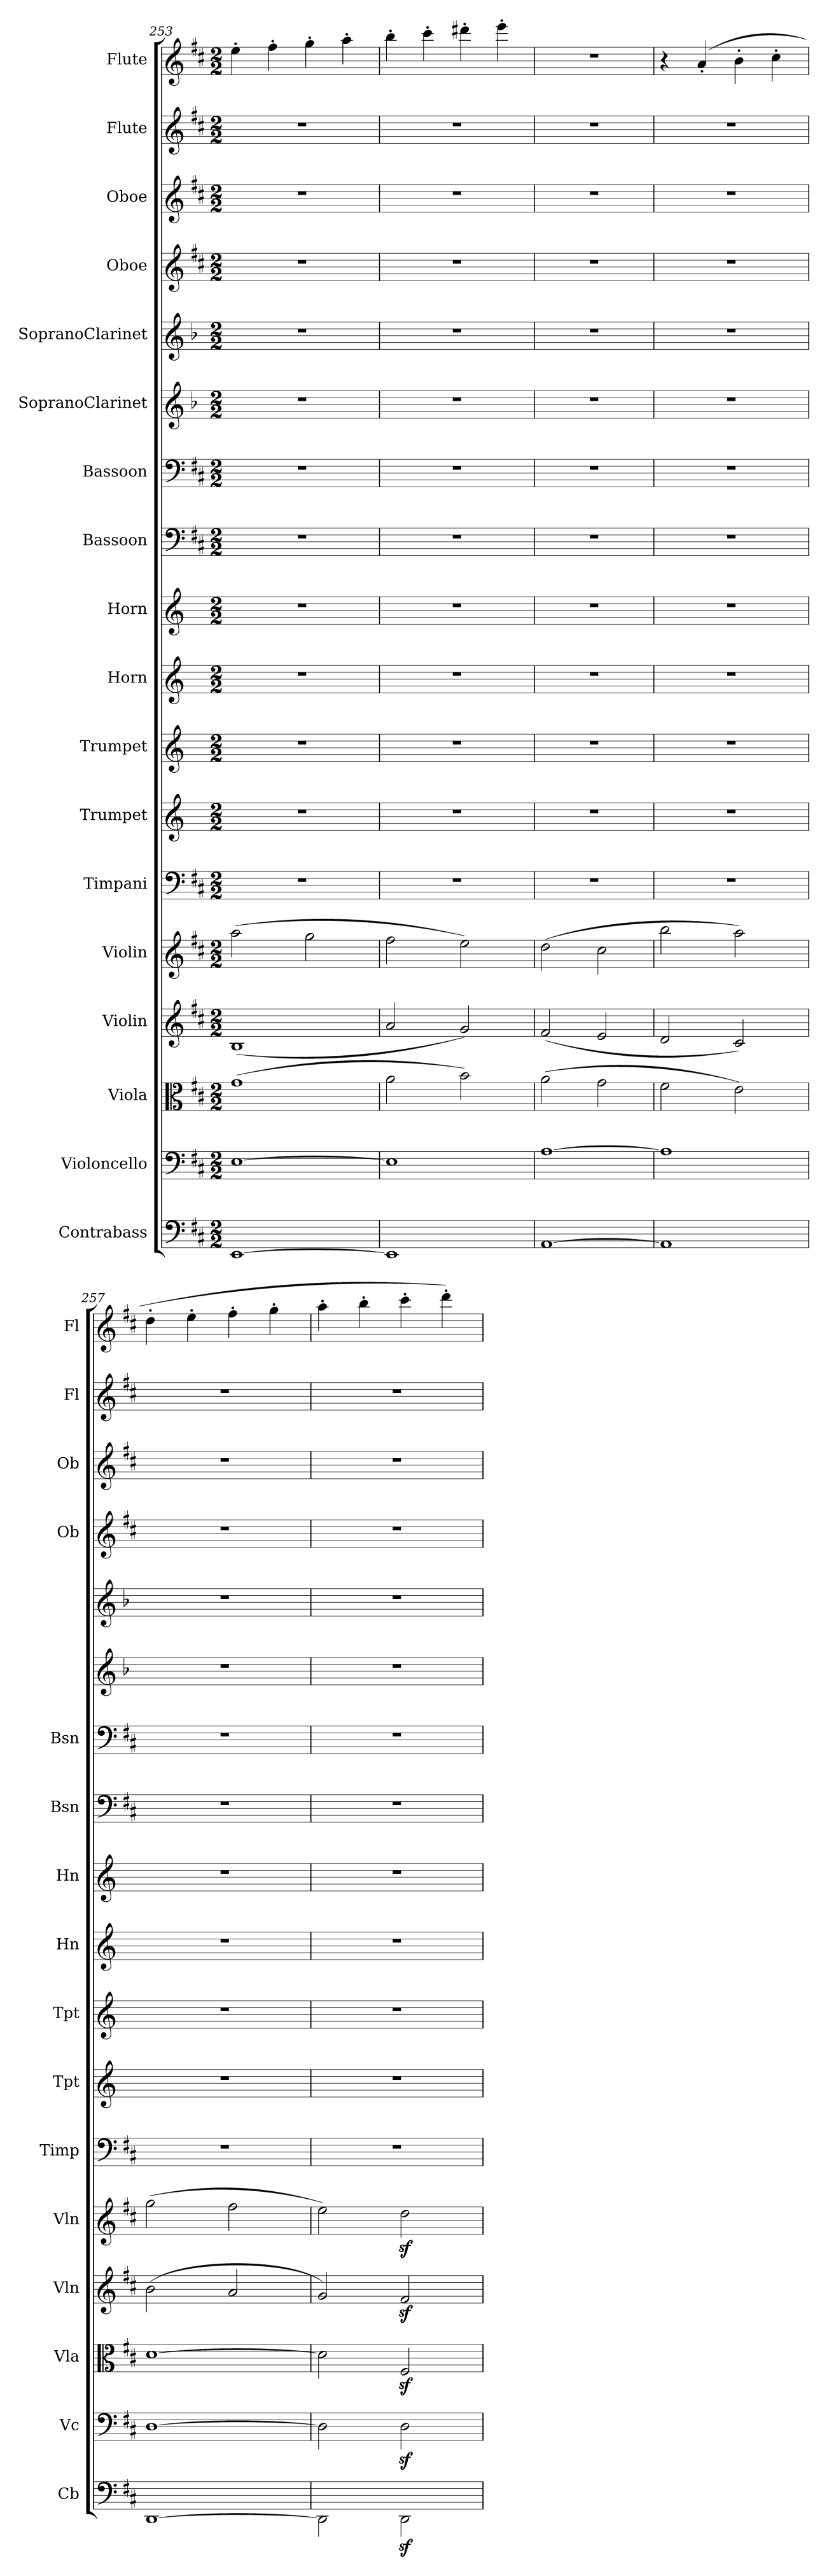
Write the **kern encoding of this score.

**kern	**kern	**kern	**kern	**kern	**kern	**kern	**kern	**kern	**kern	**kern	**kern	**kern	**kern	**kern	**kern	**kern	**kern
*part18	*part17	*part16	*part15	*part14	*part13	*part12	*part11	*part10	*part9	*part8	*part7	*part6	*part5	*part4	*part3	*part2	*part1
*staff18	*staff17	*staff16	*staff15	*staff14	*staff13	*staff12	*staff11	*staff10	*staff9	*staff8	*staff7	*staff6	*staff5	*staff4	*staff3	*staff2	*staff1
*I"Contrabass	*I"Violoncello	*I"Viola	*I"Violin	*I"Violin	*I"Timpani	*I"Trumpet	*I"Trumpet	*I"Horn	*I"Horn	*I"Bassoon	*I"Bassoon	*I"SopranoClarinet	*I"SopranoClarinet	*I"Oboe	*I"Oboe	*I"Flute	*I"Flute
*I'Cb	*I'Vc	*I'Vla	*I'Vln	*I'Vln	*I'Timp	*I'Tpt	*I'Tpt	*I'Hn	*I'Hn	*I'Bsn	*I'Bsn	*	*	*I'Ob	*I'Ob	*I'Fl	*I'Fl
*clefF4	*clefF4	*clefC3	*clefG2	*clefG2	*clefF4	*clefG2	*clefG2	*clefG2	*clefG2	*clefF4	*clefF4	*clefG2	*clefG2	*clefG2	*clefG2	*clefG2	*clefG2
*k[f#c#]	*k[f#c#]	*k[f#c#]	*k[f#c#]	*k[f#c#]	*k[f#c#]	*k[]	*k[]	*k[]	*k[]	*k[f#c#]	*k[f#c#]	*k[b-]	*k[b-]	*k[f#c#]	*k[f#c#]	*k[f#c#]	*k[f#c#]
*M2/2	*M2/2	*M2/2	*M2/2	*M2/2	*M2/2	*M2/2	*M2/2	*M2/2	*M2/2	*M2/2	*M2/2	*M2/2	*M2/2	*M2/2	*M2/2	*M2/2	*M2/2
=253	=253	=253	=253	=253	=253	=253	=253	=253	=253	=253	=253	=253	=253	=253	=253	=253	=253
[1EE\	[1E\	(1g\	(1B/	(2aa\	1r	1r	1r	1r	1r	1r	1r	1r	1r	1r	1r	1r	4ee'\
.	.	.	.	.	.	.	.	.	.	.	.	.	.	.	.	.	4ff#'\
.	.	.	.	2gg\	.	.	.	.	.	.	.	.	.	.	.	.	4gg'\
.	.	.	.	.	.	.	.	.	.	.	.	.	.	.	.	.	4aa'\
=254	=254	=254	=254	=254	=254	=254	=254	=254	=254	=254	=254	=254	=254	=254	=254	=254	=254
1EE\]	1E\]	2a\	2a/	2ff#\	1r	1r	1r	1r	1r	1r	1r	1r	1r	1r	1r	1r	4bb'\
.	.	.	.	.	.	.	.	.	.	.	.	.	.	.	.	.	4ccc#'\
.	.	2b\)	2g/)	2ee\)	.	.	.	.	.	.	.	.	.	.	.	.	4ddd#X'\
.	.	.	.	.	.	.	.	.	.	.	.	.	.	.	.	.	4eee'\
=255	=255	=255	=255	=255	=255	=255	=255	=255	=255	=255	=255	=255	=255	=255	=255	=255	=255
[1AA\	[1A\	(2a\	(2f#/	(2dd\	1r	1r	1r	1r	1r	1r	1r	1r	1r	1r	1r	1r	1r
.	.	2g\	2e/	2cc#\	.	.	.	.	.	.	.	.	.	.	.	.	.
=256	=256	=256	=256	=256	=256	=256	=256	=256	=256	=256	=256	=256	=256	=256	=256	=256	=256
1AA\]	1A\]	2f#\	2d/	2bb\	1r	1r	1r	1r	1r	1r	1r	1r	1r	1r	1r	1r	4r
.	.	.	.	.	.	.	.	.	.	.	.	.	.	.	.	.	(4a'/
.	.	2e\)	2c#/)	2aa\)	.	.	.	.	.	.	.	.	.	.	.	.	4b'\
.	.	.	.	.	.	.	.	.	.	.	.	.	.	.	.	.	4cc#'\
=257	=257	=257	=257	=257	=257	=257	=257	=257	=257	=257	=257	=257	=257	=257	=257	=257	=257
[1DD\	[1D\	[1d\	(2b\	(2gg\	1r	1r	1r	1r	1r	1r	1r	1r	1r	1r	1r	1r	4dd'\
.	.	.	.	.	.	.	.	.	.	.	.	.	.	.	.	.	4ee'\
.	.	.	2a/	2ff#\	.	.	.	.	.	.	.	.	.	.	.	.	4ff#'\
.	.	.	.	.	.	.	.	.	.	.	.	.	.	.	.	.	4gg'\
=258	=258	=258	=258	=258	=258	=258	=258	=258	=258	=258	=258	=258	=258	=258	=258	=258	=258
2DD\]	2D\]	2d\]	2g/)	2ee\)	1r	1r	1r	1r	1r	1r	1r	1r	1r	1r	1r	1r	4aa'\
.	.	.	.	.	.	.	.	.	.	.	.	.	.	.	.	.	4bb'\
2DDz\	2Dz\	2F#z/	2f#z/	2ddz\	.	.	.	.	.	.	.	.	.	.	.	.	4ccc#'\
.	.	.	.	.	.	.	.	.	.	.	.	.	.	.	.	.	4ddd'\)
=	=	=	=	=	=	=	=	=	=	=	=	=	=	=	=	=	=
*-	*-	*-	*-	*-	*-	*-	*-	*-	*-	*-	*-	*-	*-	*-	*-	*-	*-
